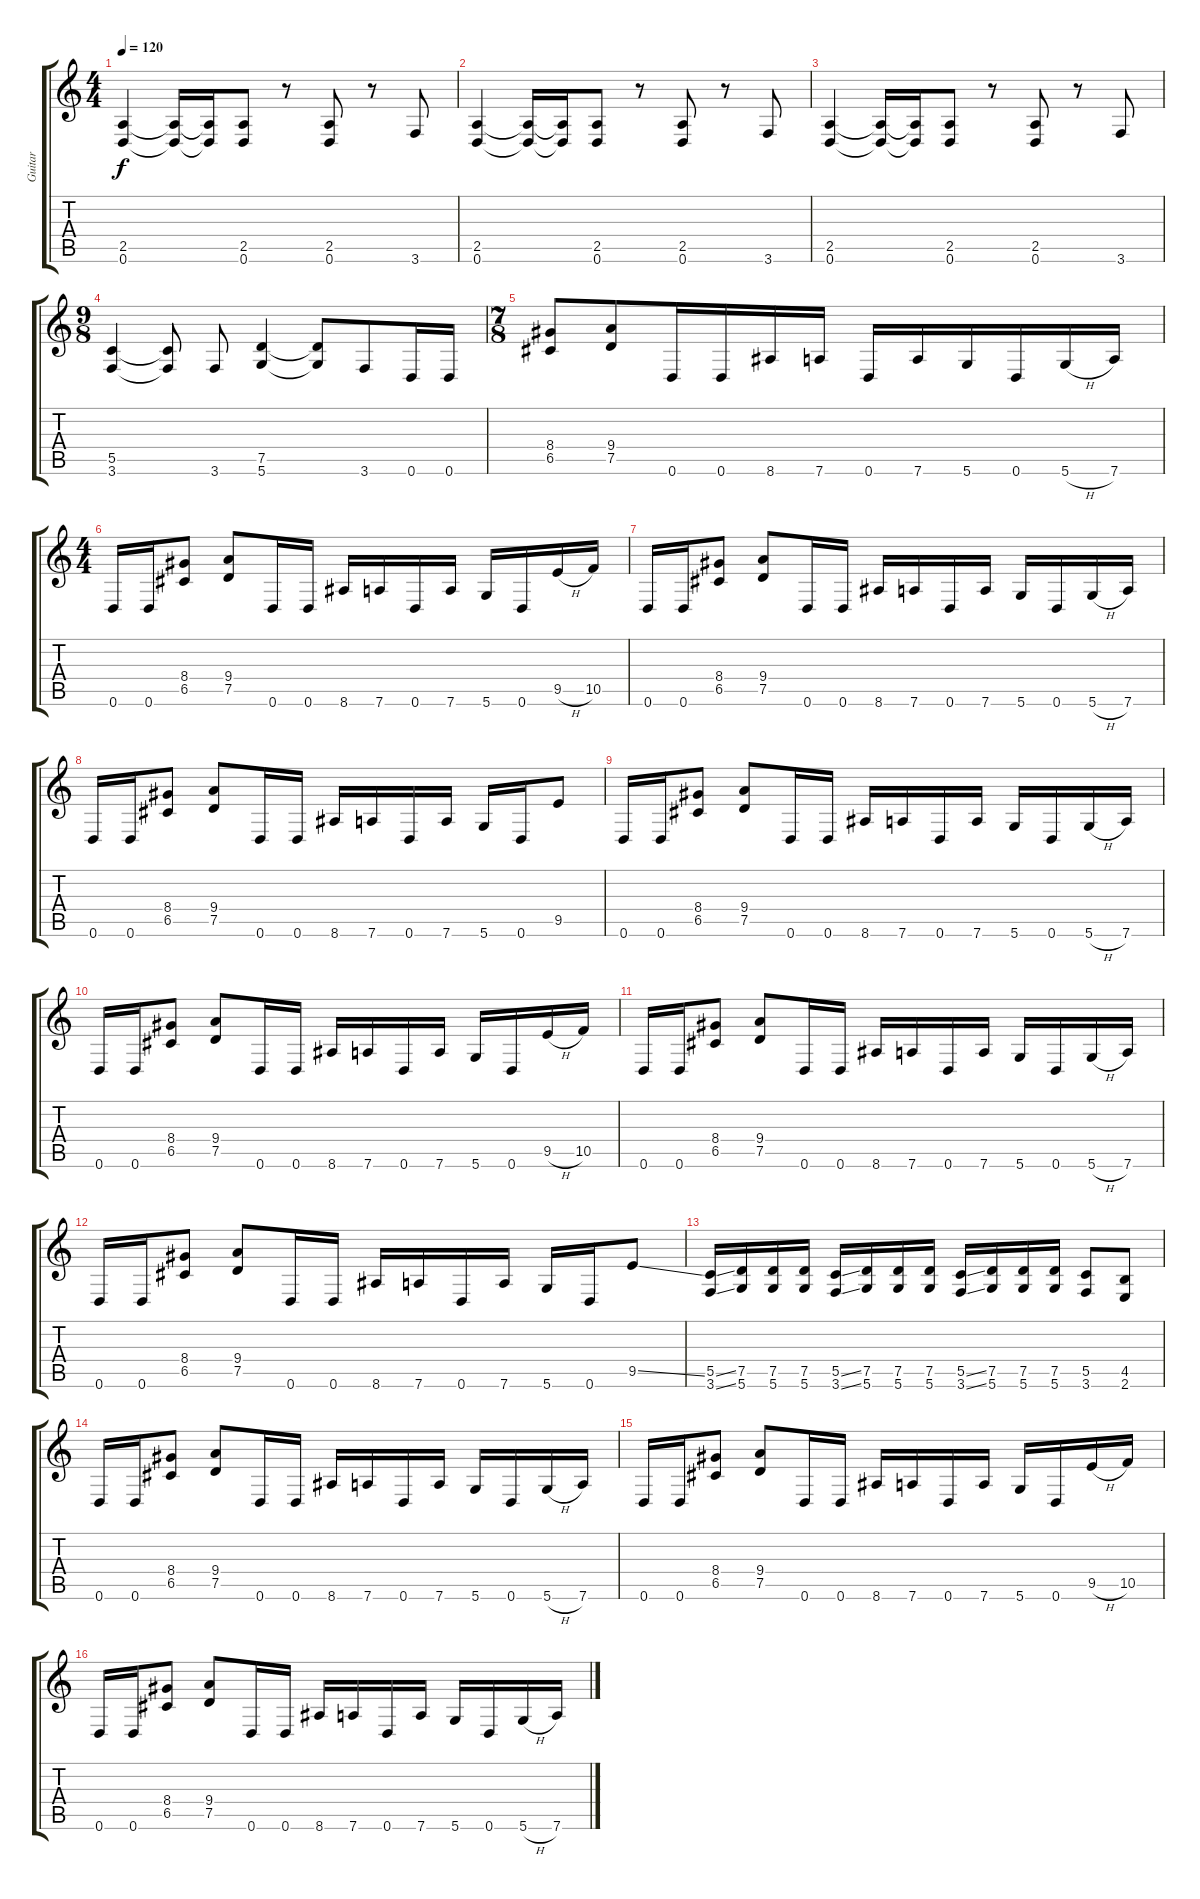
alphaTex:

\track ("Guitar" "Guitar") {instrument distortionguitar}
\staff {score tabs}
\tuning (D4 A3 F3 C3 G2 D2) {hide}
\ts (4 4)
\tempo 120
\clef g2
\ks c
(2.5 0.6).4{dy f} (2.5{t} 0.6{t}).16 (2.5{t} 0.6{t}).16 (2.5 0.6).8 r.8 (2.5 0.6).8 r.8 3.6.8 |
(2.5 0.6).4 (2.5{t} 0.6{t}).16 (2.5{t} 0.6{t}).16 (2.5 0.6).8 r.8 (2.5 0.6).8 r.8 3.6.8 |
(2.5 0.6).4 (2.5{t} 0.6{t}).16 (2.5{t} 0.6{t}).16 (2.5 0.6).8 r.8 (2.5 0.6).8 r.8 3.6.8 |
\ts (9 8)
(5.5 3.6).4 (5.5{t} 3.6{t}).8 3.6.8 (7.5 5.6).4 (7.5{t} 5.6{t}).8 3.6.8 0.6.16 0.6.16 |
\ts (7 8)
(8.4 6.5).8 (9.4 7.5).8 0.6.16 0.6.16 8.6.16 7.6.16 0.6.16 7.6.16 5.6.16 0.6.16 5.6{h}.16 7.6.16 |
\ts (4 4)
0.6.16 0.6.16 (8.4 6.5).8 (9.4 7.5).8 0.6.16 0.6.16 8.6.16 7.6.16 0.6.16 7.6.16 5.6.16 0.6.16 9.5{h}.16 10.5.16 |
0.6.16 0.6.16 (8.4 6.5).8 (9.4 7.5).8 0.6.16 0.6.16 8.6.16 7.6.16 0.6.16 7.6.16 5.6.16 0.6.16 5.6{h}.16 7.6.16 |
0.6.16 0.6.16 (8.4 6.5).8 (9.4 7.5).8 0.6.16 0.6.16 8.6.16 7.6.16 0.6.16 7.6.16 5.6.16 0.6.16 9.5.8 |
0.6.16 0.6.16 (8.4 6.5).8 (9.4 7.5).8 0.6.16 0.6.16 8.6.16 7.6.16 0.6.16 7.6.16 5.6.16 0.6.16 5.6{h}.16 7.6.16 |
0.6.16 0.6.16 (8.4 6.5).8 (9.4 7.5).8 0.6.16 0.6.16 8.6.16 7.6.16 0.6.16 7.6.16 5.6.16 0.6.16 9.5{h}.16 10.5.16 |
0.6.16 0.6.16 (8.4 6.5).8 (9.4 7.5).8 0.6.16 0.6.16 8.6.16 7.6.16 0.6.16 7.6.16 5.6.16 0.6.16 5.6{h}.16 7.6.16 |
0.6.16 0.6.16 (8.4 6.5).8 (9.4 7.5).8 0.6.16 0.6.16 8.6.16 7.6.16 0.6.16 7.6.16 5.6.16 0.6.16 9.5{ss}.8 |
(5.5{ss} 3.6{ss}).16 (7.5 5.6).16 (7.5 5.6).16 (7.5 5.6).16 (5.5{ss} 3.6{ss}).16 (7.5 5.6).16 (7.5 5.6).16 (7.5 5.6).16 (5.5{ss} 3.6{ss}).16 (7.5 5.6).16 (7.5 5.6).16 (7.5 5.6).16 (5.5 3.6).8 (4.5 2.6).8 |
0.6.16 0.6.16 (8.4 6.5).8 (9.4 7.5).8 0.6.16 0.6.16 8.6.16 7.6.16 0.6.16 7.6.16 5.6.16 0.6.16 5.6{h}.16 7.6.16 |
0.6.16 0.6.16 (8.4 6.5).8 (9.4 7.5).8 0.6.16 0.6.16 8.6.16 7.6.16 0.6.16 7.6.16 5.6.16 0.6.16 9.5{h}.16 10.5.16 |
0.6.16 0.6.16 (8.4 6.5).8 (9.4 7.5).8 0.6.16 0.6.16 8.6.16 7.6.16 0.6.16 7.6.16 5.6.16 0.6.16 5.6{h}.16 7.6.16
